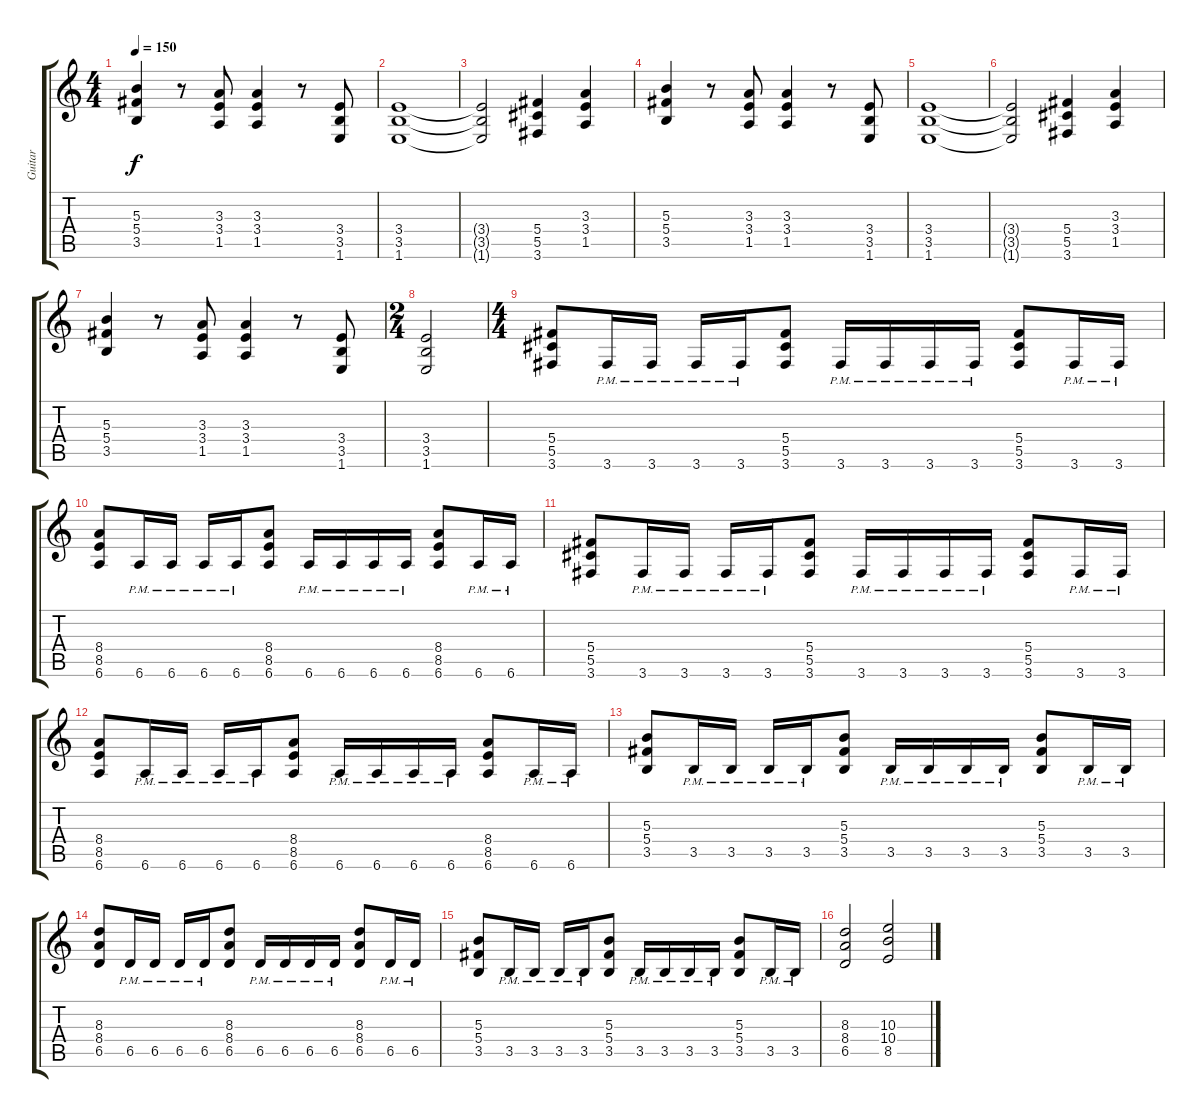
\track ("Guitar" "Guitar") {instrument distortionguitar}
\staff {score tabs}
\tuning (Eb4 Bb3 Gb3 Db3 Ab2 Eb2) {hide}
\ts (4 4)
\tempo 150
\clef g2
\ks c
(5.3 5.4 3.5).4{dy f} r.8 (3.3 3.4 1.5).8 (3.3 3.4 1.5).4 r.8 (3.4 3.5 1.6).8 |
(3.4 3.5 1.6).1 |
(3.4{t} 3.5{t} 1.6{t}).2 (5.4 5.5 3.6).4 (3.3 3.4 1.5).4 |
(5.3 5.4 3.5).4 r.8 (3.3 3.4 1.5).8 (3.3 3.4 1.5).4 r.8 (3.4 3.5 1.6).8 |
(3.4 3.5 1.6).1 |
(3.4{t} 3.5{t} 1.6{t}).2 (5.4 5.5 3.6).4 (3.3 3.4 1.5).4 |
(5.3 5.4 3.5).4 r.8 (3.3 3.4 1.5).8 (3.3 3.4 1.5).4 r.8 (3.4 3.5 1.6).8 |
\ts (2 4)
(3.4 3.5 1.6).2 |
\ts (4 4)
(5.4 5.5 3.6).8 3.6{pm}.16 3.6{pm}.16 3.6{pm}.16 3.6{pm}.16 (5.4 5.5 3.6).8 3.6{pm}.16 3.6{pm}.16 3.6{pm}.16 3.6{pm}.16 (5.4 5.5 3.6).8 3.6{pm}.16 3.6{pm}.16 |
(8.4 8.5 6.6).8 6.6{pm}.16 6.6{pm}.16 6.6{pm}.16 6.6{pm}.16 (8.4 8.5 6.6).8 6.6{pm}.16 6.6{pm}.16 6.6{pm}.16 6.6{pm}.16 (8.4 8.5 6.6).8 6.6{pm}.16 6.6{pm}.16 |
(5.4 5.5 3.6).8 3.6{pm}.16 3.6{pm}.16 3.6{pm}.16 3.6{pm}.16 (5.4 5.5 3.6).8 3.6{pm}.16 3.6{pm}.16 3.6{pm}.16 3.6{pm}.16 (5.4 5.5 3.6).8 3.6{pm}.16 3.6{pm}.16 |
(8.4 8.5 6.6).8 6.6{pm}.16 6.6{pm}.16 6.6{pm}.16 6.6{pm}.16 (8.4 8.5 6.6).8 6.6{pm}.16 6.6{pm}.16 6.6{pm}.16 6.6{pm}.16 (8.4 8.5 6.6).8 6.6{pm}.16 6.6{pm}.16 |
(5.3 5.4 3.5).8 3.5{pm}.16 3.5{pm}.16 3.5{pm}.16 3.5{pm}.16 (5.3 5.4 3.5).8 3.5{pm}.16 3.5{pm}.16 3.5{pm}.16 3.5{pm}.16 (5.3 5.4 3.5).8 3.5{pm}.16 3.5{pm}.16 |
(8.3 8.4 6.5).8 6.5{pm}.16 6.5{pm}.16 6.5{pm}.16 6.5{pm}.16 (8.3 8.4 6.5).8 6.5{pm}.16 6.5{pm}.16 6.5{pm}.16 6.5{pm}.16 (8.3 8.4 6.5).8 6.5{pm}.16 6.5{pm}.16 |
(5.3 5.4 3.5).8 3.5{pm}.16 3.5{pm}.16 3.5{pm}.16 3.5{pm}.16 (5.3 5.4 3.5).8 3.5{pm}.16 3.5{pm}.16 3.5{pm}.16 3.5{pm}.16 (5.3 5.4 3.5).8 3.5{pm}.16 3.5{pm}.16 |
(8.3 8.4 6.5).2 (10.3 10.4 8.5).2
